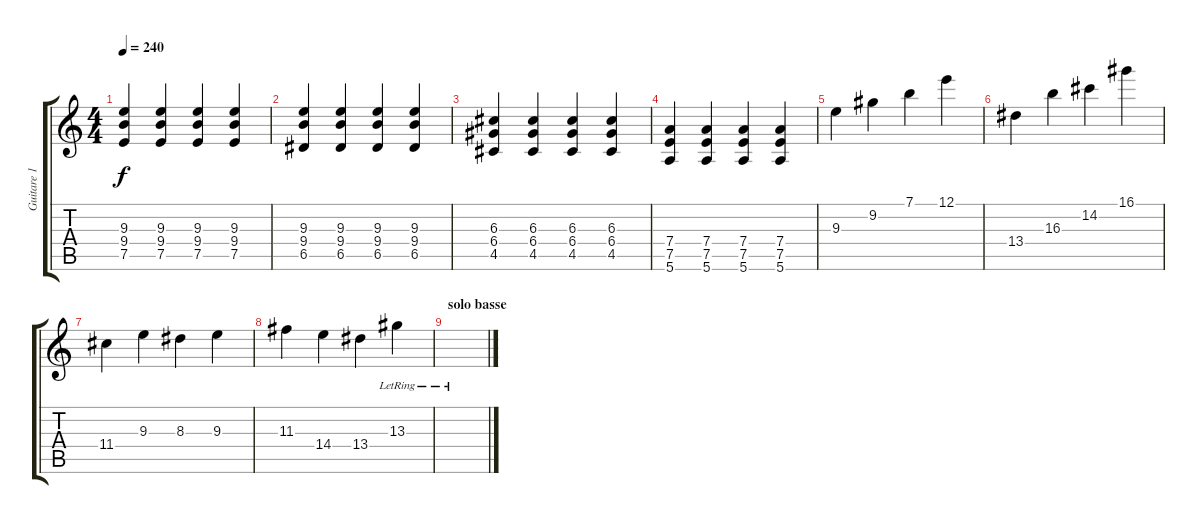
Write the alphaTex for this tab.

\track ("Guitare 1" "Guitare 1") {instrument electricguitarmuted}
\staff {score tabs}
\tuning (E4 B3 G3 D3 A2 E2) {hide}
\ts (4 4)
\tempo 240
\clef g2
\ks c
(9.3 9.4 7.5).4{dy f} (9.3 9.4 7.5).4 (9.3 9.4 7.5).4 (9.3 9.4 7.5).4 |
(9.3 9.4 6.5).4 (9.3 9.4 6.5).4 (9.3 9.4 6.5).4 (9.3 9.4 6.5).4 |
(6.3 6.4 4.5).4 (6.3 6.4 4.5).4 (6.3 6.4 4.5).4 (6.3 6.4 4.5).4 |
(7.4 7.5 5.6).4 (7.4 7.5 5.6).4 (7.4 7.5 5.6).4 (7.4 7.5 5.6).4 |
9.3.4 9.2.4 7.1.4 12.1.4 |
13.4.4 16.3.4 14.2.4 16.1.4 |
11.4.4 9.3.4 8.3.4 9.3.4 |
11.3.4 14.4.4 13.4.4 13.3{lr}.4 |
\section ("" "solo basse")
